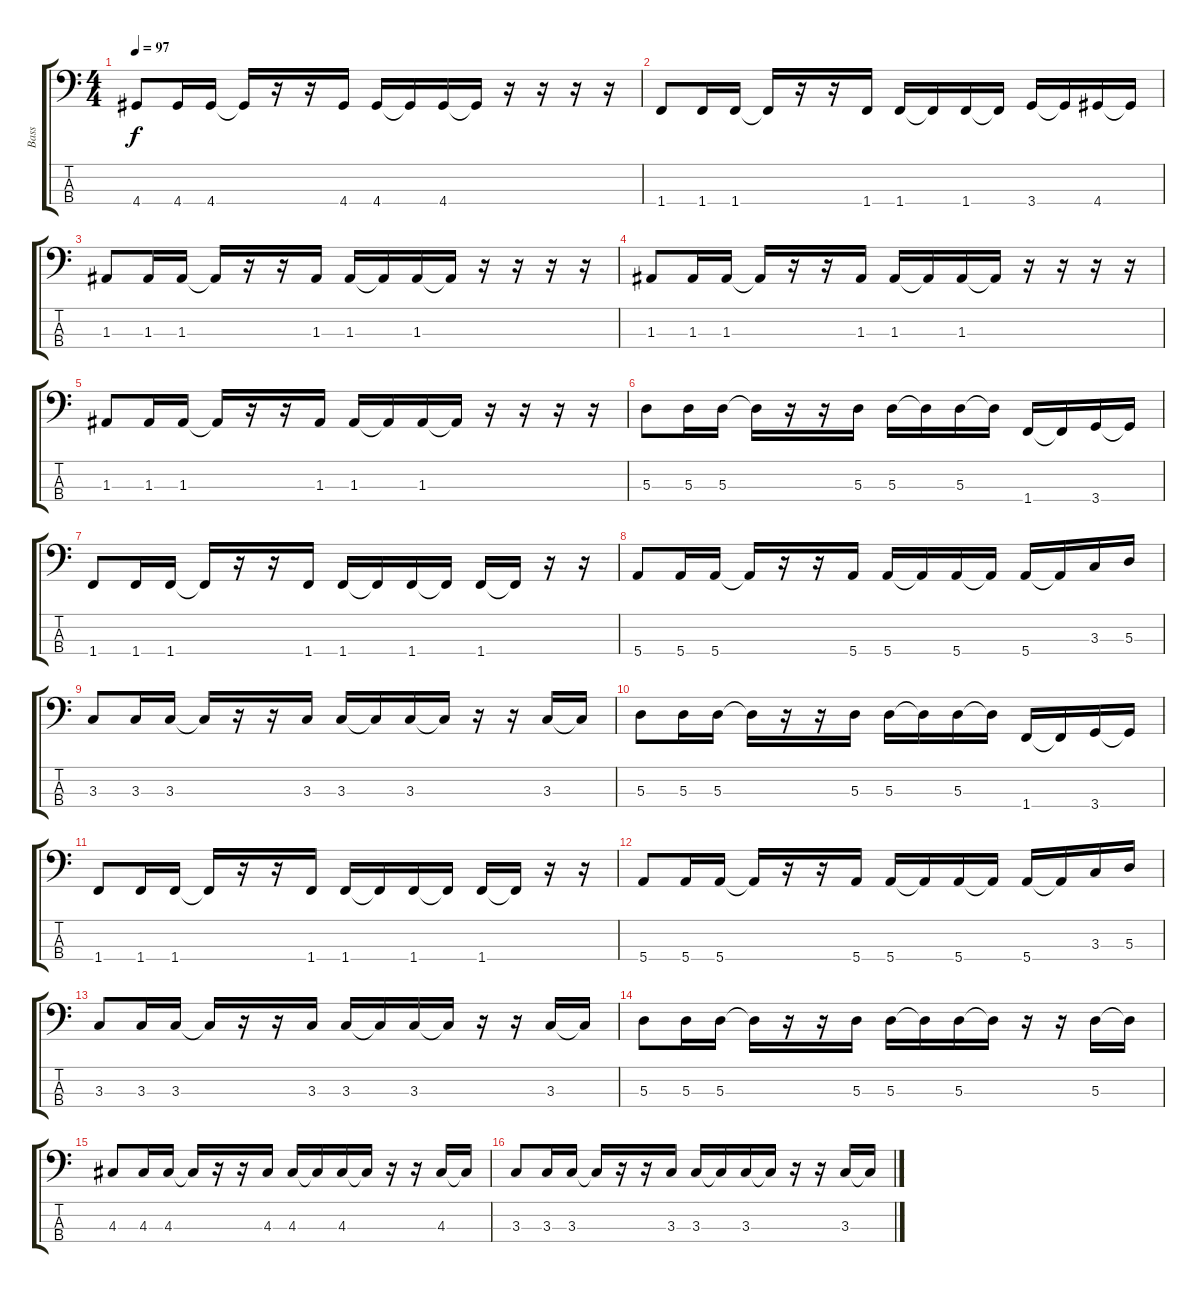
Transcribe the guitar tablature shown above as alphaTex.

\track ("Bass" "Bass") {instrument electricbassfinger}
\staff {score tabs}
\tuning (G2 D2 A1 E1) {hide}
\ts (4 4)
\tempo 97
\clef f4
\ks c
4.4.8{dy f} 4.4.16 4.4.16 4.4{t}.16 r.16 r.16 4.4.16 4.4.16 4.4{t}.16 4.4.16 4.4{t}.16 r.16 r.16 r.16 r.16 |
1.4.8 1.4.16 1.4.16 1.4{t}.16 r.16 r.16 1.4.16 1.4.16 1.4{t}.16 1.4.16 1.4{t}.16 3.4.16 3.4{t}.16 4.4.16 4.4{t}.16 |
1.3.8 1.3.16 1.3.16 1.3{t}.16 r.16 r.16 1.3.16 1.3.16 1.3{t}.16 1.3.16 1.3{t}.16 r.16 r.16 r.16 r.16 |
1.3.8 1.3.16 1.3.16 1.3{t}.16 r.16 r.16 1.3.16 1.3.16 1.3{t}.16 1.3.16 1.3{t}.16 r.16 r.16 r.16 r.16 |
1.3.8 1.3.16 1.3.16 1.3{t}.16 r.16 r.16 1.3.16 1.3.16 1.3{t}.16 1.3.16 1.3{t}.16 r.16 r.16 r.16 r.16 |
5.3.8 5.3.16 5.3.16 5.3{t}.16 r.16 r.16 5.3.16 5.3.16 5.3{t}.16 5.3.16 5.3{t}.16 1.4.16 1.4{t}.16 3.4.16 3.4{t}.16 |
1.4.8 1.4.16 1.4.16 1.4{t}.16 r.16 r.16 1.4.16 1.4.16 1.4{t}.16 1.4.16 1.4{t}.16 1.4.16 1.4{t}.16 r.16 r.16 |
5.4.8 5.4.16 5.4.16 5.4{t}.16 r.16 r.16 5.4.16 5.4.16 5.4{t}.16 5.4.16 5.4{t}.16 5.4.16 5.4{t}.16 3.3.16 5.3.16 |
3.3.8 3.3.16 3.3.16 3.3{t}.16 r.16 r.16 3.3.16 3.3.16 3.3{t}.16 3.3.16 3.3{t}.16 r.16 r.16 3.3.16 3.3{t}.16 |
5.3.8 5.3.16 5.3.16 5.3{t}.16 r.16 r.16 5.3.16 5.3.16 5.3{t}.16 5.3.16 5.3{t}.16 1.4.16 1.4{t}.16 3.4.16 3.4{t}.16 |
1.4.8 1.4.16 1.4.16 1.4{t}.16 r.16 r.16 1.4.16 1.4.16 1.4{t}.16 1.4.16 1.4{t}.16 1.4.16 1.4{t}.16 r.16 r.16 |
5.4.8 5.4.16 5.4.16 5.4{t}.16 r.16 r.16 5.4.16 5.4.16 5.4{t}.16 5.4.16 5.4{t}.16 5.4.16 5.4{t}.16 3.3.16 5.3.16 |
3.3.8 3.3.16 3.3.16 3.3{t}.16 r.16 r.16 3.3.16 3.3.16 3.3{t}.16 3.3.16 3.3{t}.16 r.16 r.16 3.3.16 3.3{t}.16 |
5.3.8 5.3.16 5.3.16 5.3{t}.16 r.16 r.16 5.3.16 5.3.16 5.3{t}.16 5.3.16 5.3{t}.16 r.16 r.16 5.3.16 5.3{t}.16 |
4.3.8 4.3.16 4.3.16 4.3{t}.16 r.16 r.16 4.3.16 4.3.16 4.3{t}.16 4.3.16 4.3{t}.16 r.16 r.16 4.3.16 4.3{t}.16 |
3.3.8 3.3.16 3.3.16 3.3{t}.16 r.16 r.16 3.3.16 3.3.16 3.3{t}.16 3.3.16 3.3{t}.16 r.16 r.16 3.3.16 3.3{t}.16
